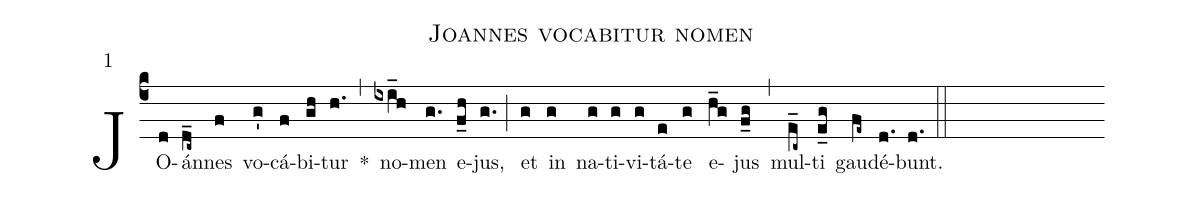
name:Joannes vocabitur nomen;
mode:1;
annotation:1;
office-part:Antiphonae;
%%
(c4) JO(d)án(d_c~)nes(f) vo(g')cá(f)bi(gh)tur(h.) *(,) no(ixi_h)men(g.) e(f_h)jus,(g.) (;) et(g) in(g) na(g)ti(g)vi(g)tá(e)te(g) e(h_g)jus(f_g) (,) mul(e_c~)ti(e_g) gau(fe~)dé(d.)bunt.(d.) (::)
